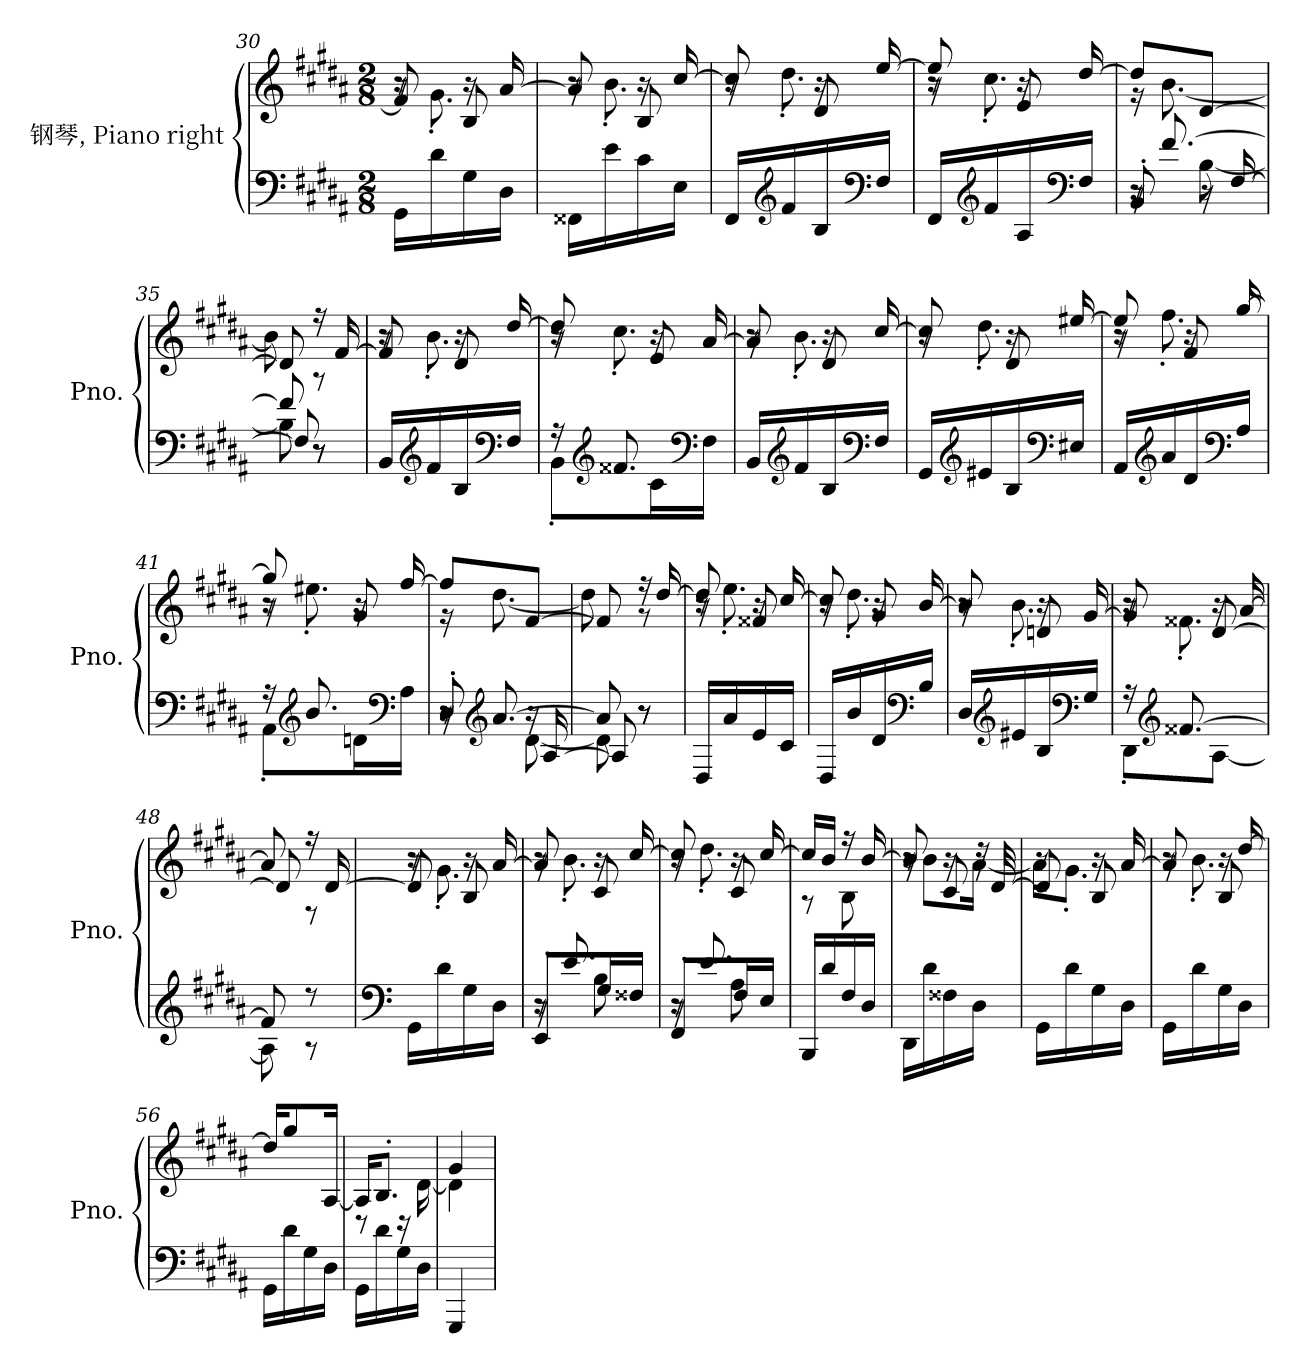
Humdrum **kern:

**kern	**kern
*part1	*part1
*staff2	*staff1
*I"钢琴, Piano right	*
*I'Pno.	*
!!LO:PB:g=z
*clefF4	*clefG2
*k[f#c#g#d#a#]	*k[f#c#g#d#a#]
*M2/8	*M2/8
=30	=30
*	*^
*	*	*^
16GG#\LL	8f##/]	16r	8r
*	*MM55	*	*
16d#\	.	8.g#'\	.
16G#\	16r	.	8B/
*	*MM59	*	*
16D#\JJ	[16a#/	.	.
=31	=31	=31	=31
16FF##X\LL	8a#/]	16r	8r
*	*MM54	*	*
16e\	.	8.b'\	.
16c#\	16r	.	8B/
*	*MM56	*	*
16E\JJ	[16cc#/	.	.
=32	=32	=32	=32
16FF#/LL	8cc#/]	16r	8r
*clefG2	*	*	*
*	*MM51	*	*
16f#/	.	8.dd#'\	.
16B/	16r	.	8d#/
*clefF4	*	*	*
*	*MM54	*	*
16F#/JJ	[16ee/	.	.
=33	=33	=33	=33
16FF#/LL	8ee/]	16r	8r
*clefG2	*	*	*
*	*MM46	*	*
16f#/	.	8.cc#'\	.
16A#/	16r	.	8e/
*clefF4	*	*	*
*	*MM44	*	*
16F#/JJ	[16dd#/	.	.
*	*	*v	*v
=34	=34	=34
*^	*	*
*	*^	*	*
16r	8r	8BB'/	8dd#/L]	16r
*	*	*	*MM38	*
[8.f#/	.	.	.	[8.b\
*	*	*	*MM34	*
.	[8B\	16r	[8d#/J	.
.	.	[16F#/	.	.
!!LO:LB:g=z	!!
=35	=35	=35	=35	=35
8f#/]	8B\]	8F#/]	8d#/]	8b\]
8r	8r	8r	16r	8r
*	*	*	*MM54	*
.	.	.	[16f#/	.
*v	*v	*v	*	*
=36	=36	=36
*	*	*^
16BB/LL	8f#/]	16r	8r
*clefG2	*	*	*
*	*MM57	*	*
16f#/	.	8.b'\	.
16B/	16r	.	8d#/
*clefF4	*	*	*
*	*MM59	*	*
16F#/JJ	[16dd#/	.	.
=37	=37	=37	=37
*^	*	*	*
16r	8BB'\L	8dd#/]	16r	8r
*clefG2	*	*	*	*
*	*	*MM56	*	*
8.f##X/	.	.	8.cc#'\	.
.	16c#\L	16r	.	8e/
*clefF4	*	*	*	*
*	*	*MM57	*	*
.	16F#\JJ	[16a#/	.	.
*v	*v	*	*	*
=38	=38	=38	=38
16BB/LL	8a#/]	16r	8r
*clefG2	*	*	*
*	*MM56	*	*
16f#/	.	8.b'\	.
16B/	16r	.	8d#/
*clefF4	*	*	*
16F#/JJ	[16cc#/	.	.
!!LO:LB:g=z	!!	!!
=39	=39	=39	=39
16GG#/LL	8cc#/]	16r	8r
*clefG2	*	*	*
*	*MM54	*	*
16e#X/	.	8.dd#'\	.
16B/	16r	.	8d#/
*clefF4	*	*	*
*	*MM56	*	*
16E#X/JJ	[16ee#X/	.	.
=40	=40	=40	=40
16AA#/LL	8ee#/]	16r	8r
*clefG2	*	*	*
*	*MM53	*	*
16a#/	.	8.ff#'\	.
16d#/	16r	.	8f#/
*clefF4	*	*	*
*	*MM54	*	*
16A#/JJ	[16gg#/	.	.
=41	=41	=41	=41
*^	*	*	*
16r	8AA#'\L	8gg#/]	16r	8r
*clefG2	*	*	*	*
*	*	*MM48	*	*
8.b/	.	.	8.ee#X'\	.
.	16dn\L	16r	.	8g#/
*clefF4	*	*	*	*
*	*	*MM42	*	*
.	16A#\JJ	[16ff#/	.	.
*	*	*	*v	*v
=42	=42	=42	=42
*	*^	*	*
16r	8r	8D#'/	8ff#/L]	16r
*clefG2	*	*	*	*
*	*	*	*MM38	*
[8.a#/	.	.	.	[8.dd#\
*	*	*	*MM36	*
.	[8d#\	16r	[8f#/J	.
.	.	[16A#/	.	.
!!LO:LB:g=z	!!
=43	=43	=43	=43	=43
8a#/]	8d#\]	8A#/]	8f#/]	8dd#\]
8r	8r	8r	16r	8r
*	*	*	*MM54	*
.	.	.	[16dd#/	.
*v	*v	*v	*	*
=44	=44	=44
*	*	*^
16D#/LL	8dd#/]	16r	8r
*	*MM57	*	*
16a#/	.	8.ee'\	.
16e/	16r	.	8f##X/
*	*MM58	*	*
16c#/JJ	[16cc#/	.	.
=45	=45	=45	=45
16D#/LL	8cc#/]	16r	8r
*	*MM56	*	*
16b/	.	8.dd#'\	.
16d#/	16r	.	8g#/
*clefF4	*	*	*
16B/JJ	[16b/	.	.
=46	=46	=46	=46
16D#/LL	8b/]	16r	8r
*clefG2	*	*	*
*	*MM53	*	*
16e#X/	.	8.b'\	.
16B/	16r	.	8dn/
*clefF4	*	*	*
*	*MM50	*	*
16G#/JJ	[16g#/	.	.
=47	=47	=47	=47
*^	*	*	*
16r	8DD#'\L	8g#/]	16r	8r
*clefG2	*	*	*	*
*	*	*MM46	*	*
[8.f##X/	.	.	8.f##X'\	.
*	*	*MM42	*	*
.	[8A#\J	16r	.	[8d#/
.	.	[16a#/	.	.
*	*	*	*v	*v
!!LO:LB:g=z
=48	=48	=48	=48
8f##/]	8A#\]	8a#/]	8d#/]
8r	8r	16r	8r
*	*	*MM53	*
.	.	[16d#/	.
*v	*v	*	*
*	*v	*v
=49	=49
*clefF4	*
*	*^
*	*	*^
16GG#\LL	8d#/]	16r	8r
*	*MM56	*	*
16d#\	.	8.g#'\	.
16G#\	16r	.	8B/
*	*MM58	*	*
16D#\JJ	[16a#/	.	.
=50	=50	=50	=50
*^	*	*	*
*	*^	*	*	*
16r	8r	8EE'/L	8a#/]	16r	8r
8.e/	.	.	.	8.b'\	.
.	8B\	16G#/L	16r	.	8c#/
.	.	16F##X/JJ	[16cc#/	.	.
=51	=51	=51	=51	=51	=51
16r	8r	8FF#'/L	8cc#/]	16r	8r
*	*	*	*MM57	*	*
8.e/	.	.	.	8.dd#'\	.
.	8A#\	16F#/L	16r	.	8c#/
*	*	*	*MM60	*	*
.	.	16E/JJ	[16cc#/	.	.
*v	*v	*v	*	*	*
*	*	*v	*v
=52	=52	=52
16BBB/LL	16cc#/LL]	8r
*	*MM54	*
16d#/	16b/JJ	.
16F#/	16r	8B\
*	*MM56	*
16D#/JJ	[16b/	.
!!LO:LB:g=z
=53	=53	=53
*	*	*^
16DD#\LL	8b/]	16r	8r
*	*MM49	*	*
16d#\	.	8b\L	.
*	*MM51	*	*
16F##X\	16r	.	8c#/
*	*MM46	*	*
16D#\JJ	32r	[16a#\Jk	.
*	*MM45	*	*
.	[32d#/	.	.
=54	=54	=54	=54
*	*MM49	*	*
16GG#\LL	8d#/]	16a#\KL]	8r
*	*MM52	*	*
16d#\	.	8.g#'\J	.
16G#\	16r	.	8B/
*	*MM56	*	*
16D#\JJ	[16a#/	.	.
=55	=55	=55	=55
16GG#\LL	8a#/]	16r	8r
*	*MM54	*	*
16d#\	.	8.b'\	.
16G#\	16r	.	8B/
*	*MM52	*	*
16D#\JJ	[16dd#/	.	.
*	*v	*v	*v
=56	=56
16GG#\LL	16dd#/KL]
*	*MM50
16d#\	8gg#/
16G#\	.
*	*MM44
16D#\JJ	[16A#/Jk
=57	=57
*	*^
16GG#\LL	16A#/KL]	8r
*	*MM41	*
16d#\	8.B'/J	.
16G#\	.	16r
*	*MM18	*
16D#\JJ	.	[16d#\
=58	=58	=58
4GGG#/	4g#/	4d#\]
*	*v	*v
=	=
*-	*-
